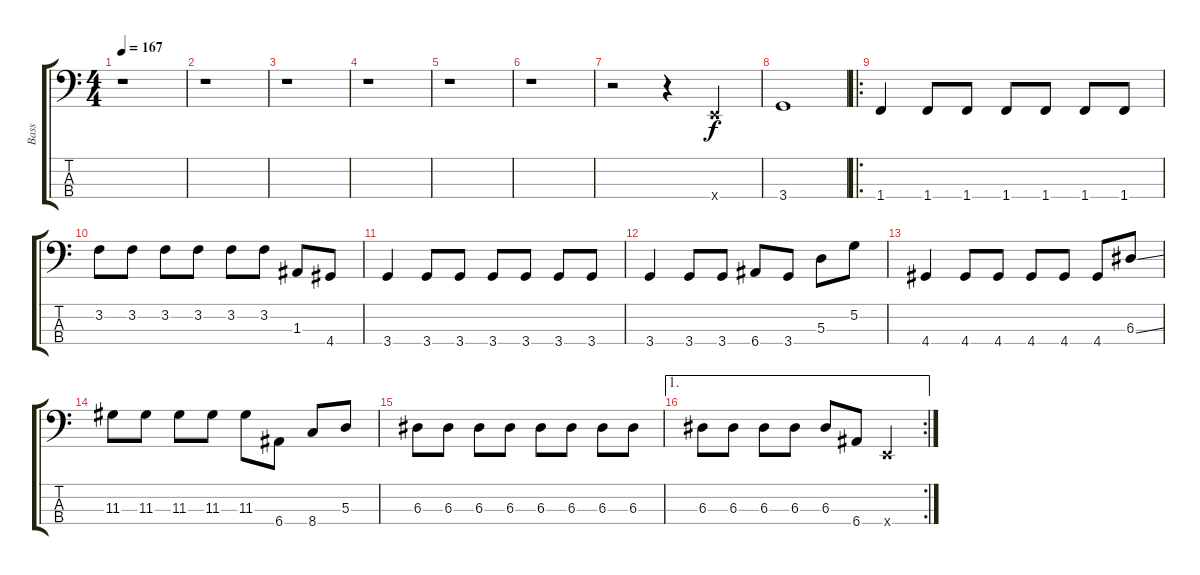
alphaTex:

\track ("Bass" "Bass") {instrument electricbasspick}
\staff {score tabs}
\tuning (G2 D2 A1 E1) {hide}
\ts (4 4)
\tempo 167
\clef f4
\ks c
r.1{dy f instrument electricbasspick} |
r.1 |
r.1 |
r.1 |
r.1 |
r.1 |
r.2 r.4 0.4{x}.4 |
3.4.1 |
\ro
1.4.4 1.4.8 1.4.8 1.4.8 1.4.8 1.4.8 1.4.8 |
3.2.8 3.2.8 3.2.8 3.2.8 3.2.8 3.2.8 1.3.8 4.4.8 |
3.4.4 3.4.8 3.4.8 3.4.8 3.4.8 3.4.8 3.4.8 |
3.4.4 3.4.8 3.4.8 6.4.8 3.4.8 5.3.8 5.2.8 |
4.4.4 4.4.8 4.4.8 4.4.8 4.4.8 4.4.8 6.3{ss}.8 |
11.3.8 11.3.8 11.3.8 11.3.8 11.3.8 6.4.8 8.4.8 5.3.8 |
6.3.8 6.3.8 6.3.8 6.3.8 6.3.8 6.3.8 6.3.8 6.3.8 |
\ae 1
\rc 2
6.3.8 6.3.8 6.3.8 6.3.8 6.3.8 6.4.8 0.4{x}.4
